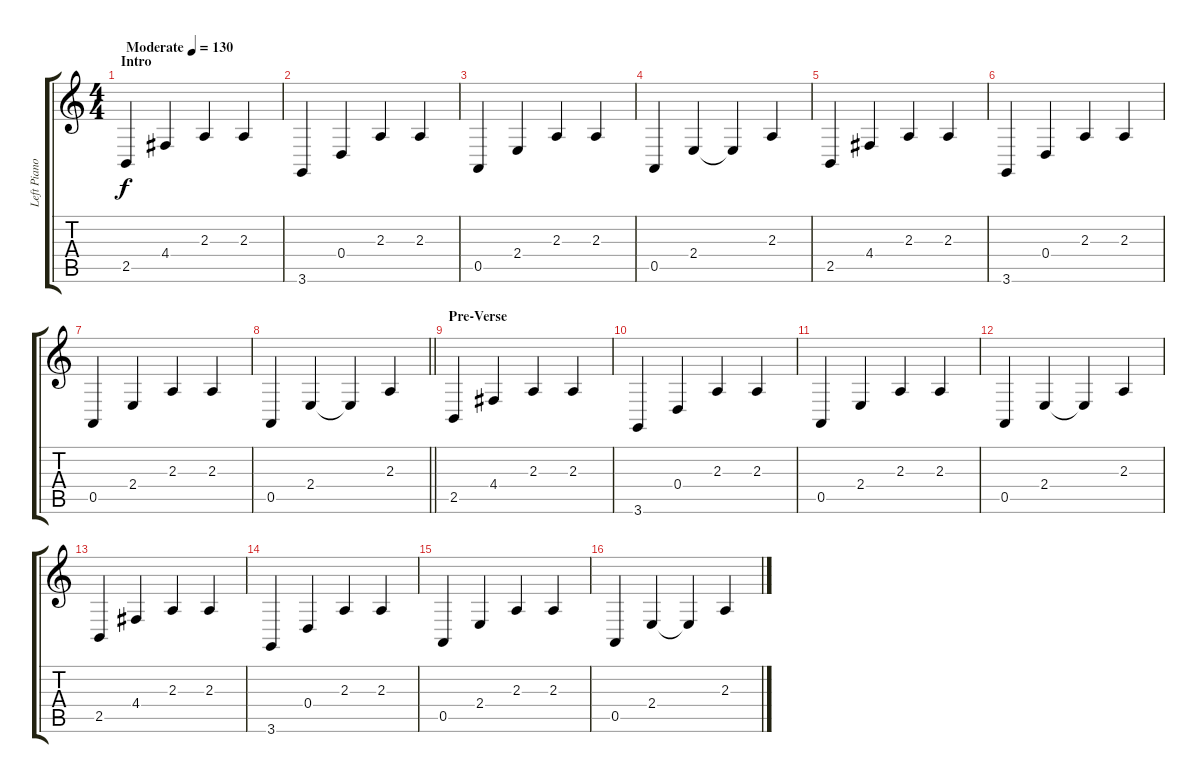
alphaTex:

\track ("Left Piano" "Left Piano") {instrument acousticgrandpiano}
\staff {score tabs}
\tuning (E4 B3 G3 D3 A2 E2) {hide}
\ts (4 4)
\section ("" "Intro")
\tempo (130 "Moderate")
\clef g2
\ks c
2.5.4{dy f instrument acousticgrandpiano} 4.4.4 2.3.4 2.3.4 |
3.6.4 0.4.4 2.3.4 2.3.4 |
0.5.4 2.4.4 2.3.4 2.3.4 |
0.5.4 2.4.4 2.4{t}.4 2.3.4 |
2.5.4 4.4.4 2.3.4 2.3.4 |
3.6.4 0.4.4 2.3.4 2.3.4 |
0.5.4 2.4.4 2.3.4 2.3.4 |
\barLineRight lightlight
0.5.4 2.4.4 2.4{t}.4 2.3.4 |
\section ("" "Pre-Verse")
2.5.4 4.4.4 2.3.4 2.3.4 |
3.6.4 0.4.4 2.3.4 2.3.4 |
0.5.4 2.4.4 2.3.4 2.3.4 |
0.5.4 2.4.4 2.4{t}.4 2.3.4 |
2.5.4 4.4.4 2.3.4 2.3.4 |
3.6.4 0.4.4 2.3.4 2.3.4 |
0.5.4 2.4.4 2.3.4 2.3.4 |
0.5.4 2.4.4 2.4{t}.4 2.3.4
